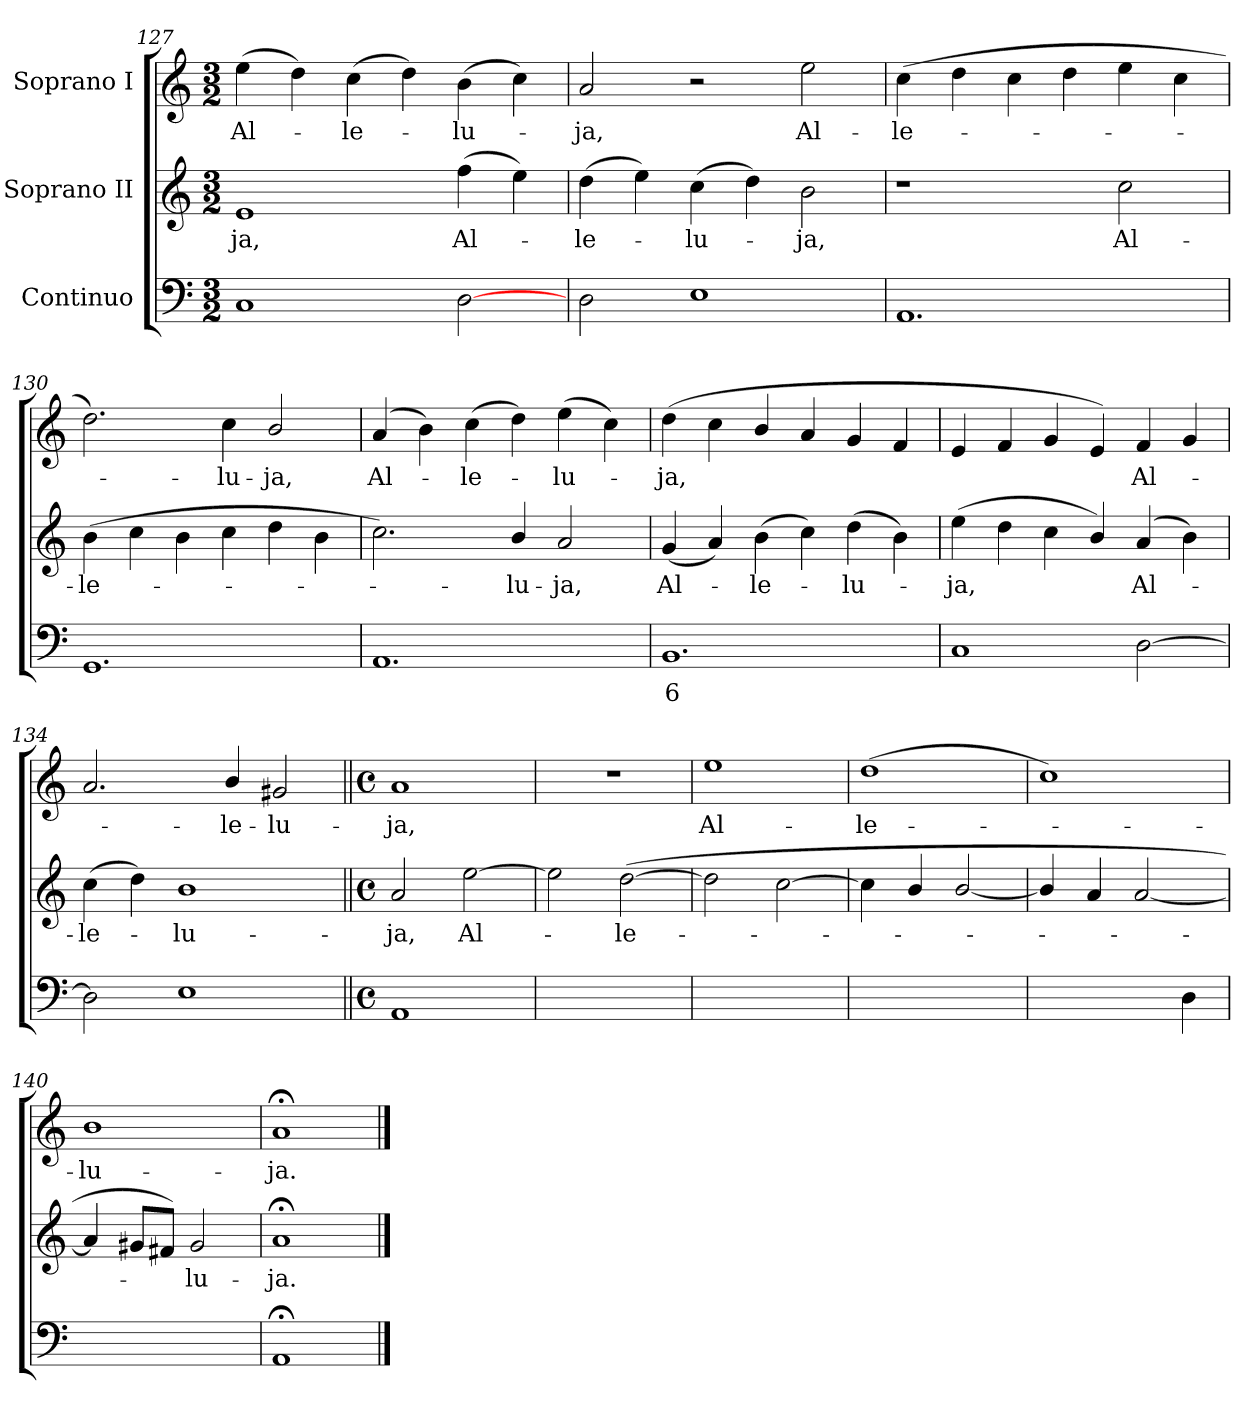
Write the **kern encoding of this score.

**kern	**text	**kern	**text	**kern	**text
*part3	*part3	*part2	*part2	*part1	*part1
*staff3	*staff3	*staff2	*staff2	*staff1	*staff1
*I"Continuo	*	*I"Soprano II	*	*I"Soprano I	*
*clefF4	*	*clefG2	*	*clefG2	*
*k[]	*	*k[]	*	*k[]	*
*C:	*	*C:	*	*C:	*
*M3/2	*	*M3/2	*	*M3/2	*
=127	=127	=127	=127	=127	=127
!	!	!	!LO:LY:b	!	!LO:LY:b
1C	.	1e	ja,	(>4ee	Al-
.	.	.	.	4dd)	.
!	!	!	!	!	!LO:LY:b
.	.	.	.	(>4cc	le-
.	.	.	.	4dd)	.
!	!	!	!LO:LY:b	!	!LO:LY:b
[2D	.	(>4ff	Al-	(>4b	lu-
.	.	4ee)	.	4cc)	.
=128	=128	=128	=128	=128	=128
!	!	!	!LO:LY:b	!	!LO:LY:b
2D	.	(>4dd	le-	2a	ja,
.	.	4ee)	.	.	.
!	!	!	!LO:LY:b	!	!
1E	.	(>4cc	lu-	2r	.
.	.	4dd)	.	.	.
!	!	!	!LO:LY:b	!	!LO:LY:b
.	.	2b	ja,	2ee	Al-
!!LO:LB:g=z
=129	=129	=129	=129	=129	=129
!	!	!	!	!	!LO:LY:b
1.AA	.	1r	.	(>4cc	-le-
.	.	.	.	4dd	.
.	.	.	.	4cc	.
.	.	.	.	4dd	.
!	!	!	!LO:LY:b	!	!
.	.	2cc	Al-	4ee	.
.	.	.	.	4cc	.
=130	=130	=130	=130	=130	=130
!	!	!	!LO:LY:b	!	!
1.GG	.	(>4b	-le-	2.dd)	.
.	.	4cc	.	.	.
.	.	4b	.	.	.
!	!	!	!	!	!LO:LY:b
.	.	4cc	.	4cc	lu-
!	!	!	!	!	!LO:LY:b
.	.	4dd	.	2b/	-ja,
.	.	4b	.	.	.
=131	=131	=131	=131	=131	=131
!	!	!	!	!	!LO:LY:b
1.AA	.	2.cc)	.	(<4a	Al-
.	.	.	.	4b)	.
!	!	!	!	!	!LO:LY:b
.	.	.	.	(>4cc	le-
!	!	!	!LO:LY:b	!	!
.	.	4b/	lu-	4dd)	.
!	!	!	!LO:LY:b	!	!LO:LY:b
.	.	2a	-ja,	(>4ee	lu-
.	.	.	.	4cc)	.
=132	=132	=132	=132	=132	=132
!	!LO:LY:b	!	!LO:LY:b	!	!LO:LY:b
1.BB	6	(<4g	Al-	(<4dd	ja,
.	.	4a)	.	4cc	.
!	!	!	!LO:LY:b	!	!
.	.	(>4b	le-	4b/	.
.	.	4cc)	.	4a	.
!	!	!	!LO:LY:b	!	!
.	.	(>4dd	lu-	4g	.
.	.	4b)	.	4f	.
=133	=133	=133	=133	=133	=133
!	!	!	!LO:LY:b	!	!
1C	.	(>4ee	ja,	4e	.
.	.	4dd	.	4f	.
.	.	4cc	.	4g	.
.	.	4b/)	.	4e)	.
!	!	!	!LO:LY:b	!	!LO:LY:b
[2D	.	(<4a	Al-	4f	Al-
.	.	4b)	.	4g	.
!!LO:LB:g=z
=134	=134	=134	=134	=134	=134
!	!	!	!LO:LY:b	!	!
2D]	.	(>4cc	le-	2.a	.
.	.	4dd)	.	.	.
!	!	!	!LO:LY:b	!	!
1E	.	1b	lu-	.	.
!	!	!	!	!	!LO:LY:b
.	.	.	.	4b/	le-
!	!	!	!	!	!LO:LY:b
.	.	.	.	2g#X	-lu-
=135||	=135||	=135||	=135||	=135||	=135||
*M4/4	*	*M4/4	*	*M4/4	*
*met(c)	*	*met(c)	*	*met(c)	*
!	!	!	!LO:LY:b	!	!LO:LY:b
1AA	.	2a	-ja,	1a	-ja,
!	!	!	!LO:LY:b	!	!
.	.	[2ee	Al-	.	.
=136	=136	=136	=136	=136	=136
!	!LO:LY:b	!	!	!	!
[2GGyy	6	2ee]	.	1r	.
!	!LO:LY:b	!	!LO:LY:b	!	!
2GGyy]	5	(<[2dd	le-	.	.
=137	=137	=137	=137	=137	=137
!	!LO:LY:b	!	!	!	!LO:LY:b
[2AAyy	4	2dd]	.	1ee	Al-
2AAyy]	.	[2cc	.	.	.
=138	=138	=138	=138	=138	=138
!	!LO:LY:b	!	!	!	!LO:LY:b
[2BByy	9	4cc]	.	(>1dd	-le-
.	.	4b/	.	.	.
!	!LO:LY:b	!	!	!	!
2BByy]	8	[2b/	.	.	.
=139	=139	=139	=139	=139	=139
!	!LO:LY:b	!	!	!	!
[2Cyy	7	4b/]	.	1cc)	.
.	.	4a	.	.	.
!	!LO:LY:b	!	!	!	!
4Cyy]	6	[2a	.	.	.
4D	.	.	.	.	.
=140	=140	=140	=140	=140	=140
!	!LO:LY:b	!	!	!	!LO:LY:b
[2Eyy	4	4a]	.	1b	lu-
.	.	8g#XL	.	.	.
.	.	8f#XJ)	.	.	.
!	!	!	!LO:LY:b	!	!
2Eyy]	.	2g#	lu-	.	.
=141	=141	=141	=141	=141	=141
!	!	!	!LO:LY:b	!	!LO:LY:b
1AA;<	.	1a;<	-ja.	1a;<	-ja.
==	==	==	==	==	==
*-	*-	*-	*-	*-	*-
